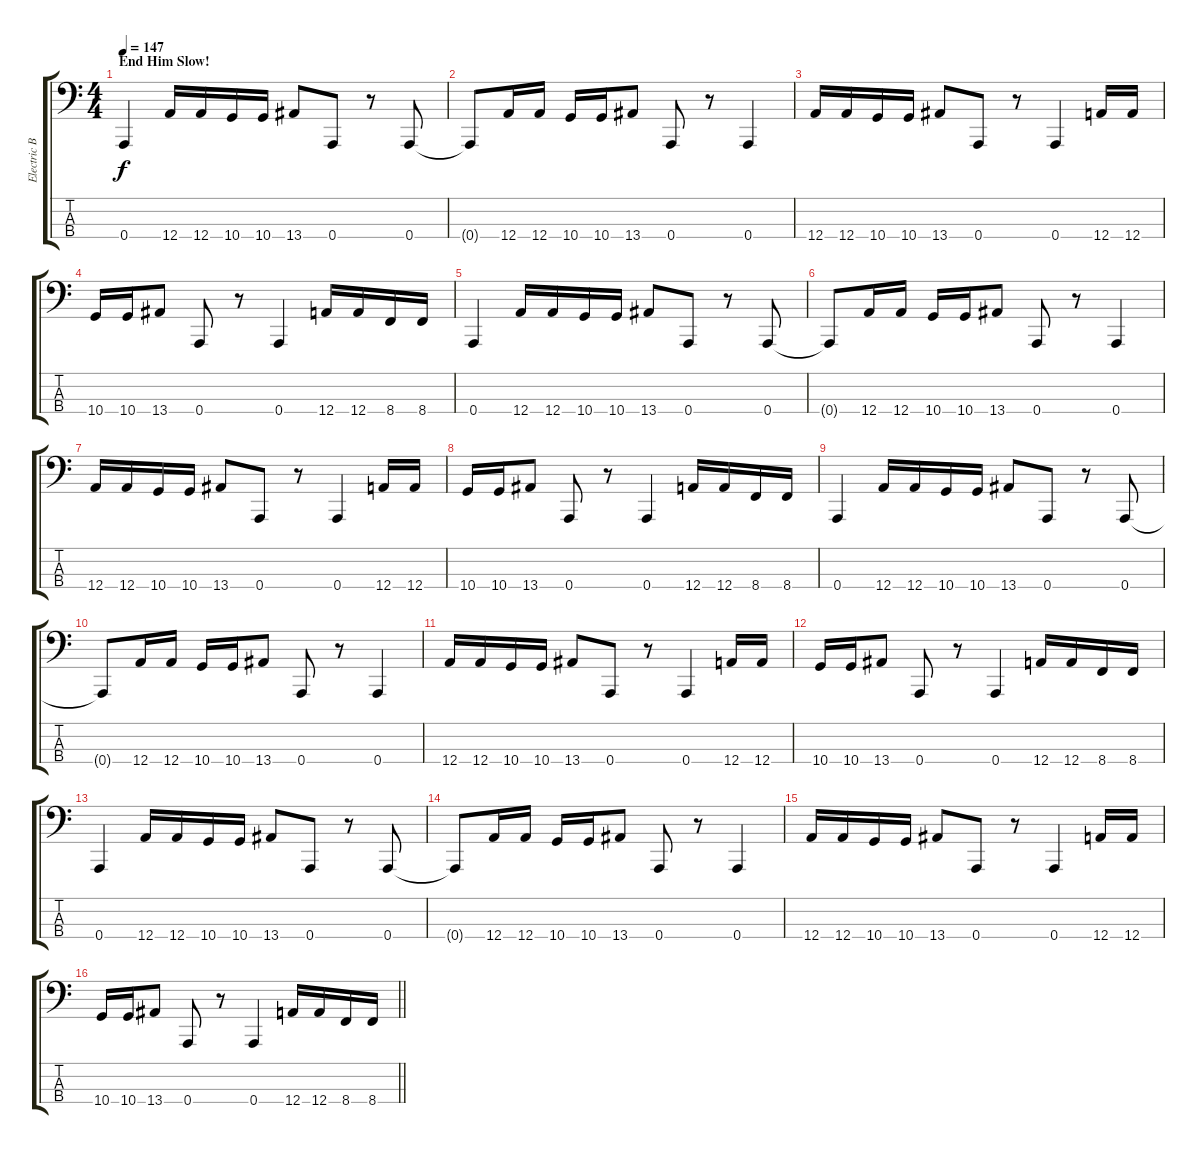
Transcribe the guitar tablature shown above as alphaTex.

\track ("Electric Bass" "Electric B") {instrument electricbasspick}
\staff {score tabs}
\tuning (D2 A1 E1 A0) {hide}
\ts (4 4)
\section ("" "End Him Slow!")
\tempo 147
\clef f4
\ks aminor
0.4.4{dy f} 12.4.16 12.4.16 10.4.16 10.4.16 13.4.8 0.4.8 r.8 0.4.8 |
0.4{t}.8 12.4.16 12.4.16 10.4.16 10.4.16 13.4.8 0.4.8 r.8 0.4.4 |
12.4.16 12.4.16 10.4.16 10.4.16 13.4.8 0.4.8 r.8 0.4.4 12.4.16 12.4.16 |
10.4.16 10.4.16 13.4.8 0.4.8 r.8 0.4.4 12.4.16 12.4.16 8.4.16 8.4.16 |
0.4.4 12.4.16 12.4.16 10.4.16 10.4.16 13.4.8 0.4.8 r.8 0.4.8 |
0.4{t}.8 12.4.16 12.4.16 10.4.16 10.4.16 13.4.8 0.4.8 r.8 0.4.4 |
12.4.16 12.4.16 10.4.16 10.4.16 13.4.8 0.4.8 r.8 0.4.4 12.4.16 12.4.16 |
10.4.16 10.4.16 13.4.8 0.4.8 r.8 0.4.4 12.4.16 12.4.16 8.4.16 8.4.16 |
0.4.4 12.4.16 12.4.16 10.4.16 10.4.16 13.4.8 0.4.8 r.8 0.4.8 |
0.4{t}.8 12.4.16 12.4.16 10.4.16 10.4.16 13.4.8 0.4.8 r.8 0.4.4 |
12.4.16 12.4.16 10.4.16 10.4.16 13.4.8 0.4.8 r.8 0.4.4 12.4.16 12.4.16 |
10.4.16 10.4.16 13.4.8 0.4.8 r.8 0.4.4 12.4.16 12.4.16 8.4.16 8.4.16 |
0.4.4 12.4.16 12.4.16 10.4.16 10.4.16 13.4.8 0.4.8 r.8 0.4.8 |
0.4{t}.8 12.4.16 12.4.16 10.4.16 10.4.16 13.4.8 0.4.8 r.8 0.4.4 |
12.4.16 12.4.16 10.4.16 10.4.16 13.4.8 0.4.8 r.8 0.4.4 12.4.16 12.4.16 |
\barLineRight lightlight
10.4.16 10.4.16 13.4.8 0.4.8 r.8 0.4.4 12.4.16 12.4.16 8.4.16 8.4.16
